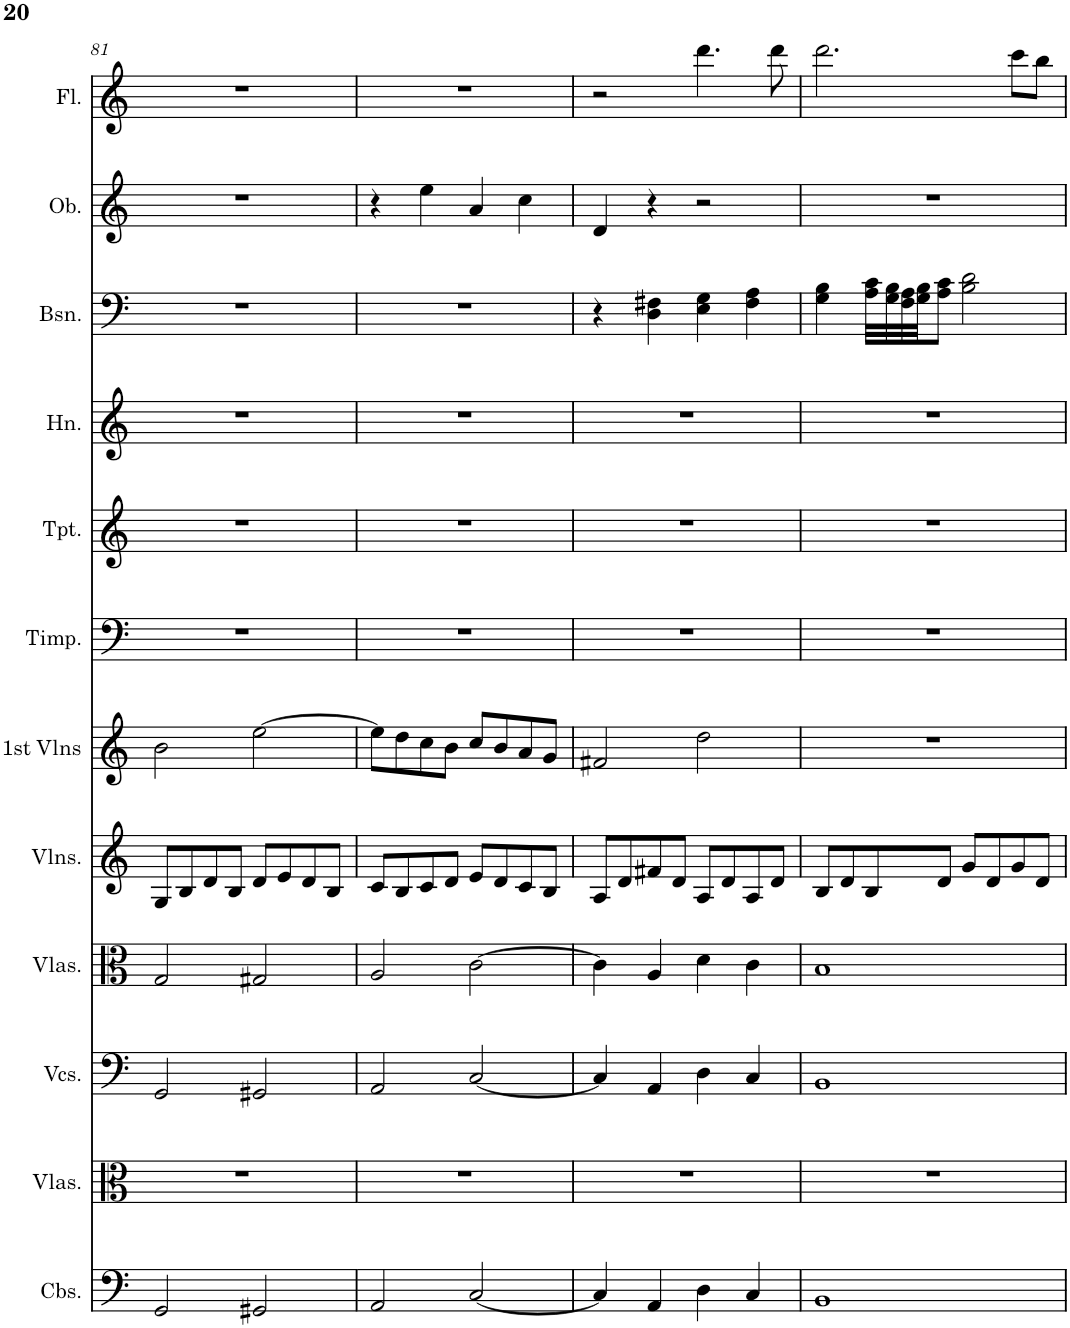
**kern	**kern	**kern	**kern	**kern	**kern	**kern	**kern	**kern	**kern	**kern	**kern
*part12	*part11	*part10	*part9	*part8	*part7	*part6	*part5	*part4	*part3	*part2	*part1
*staff12	*staff11	*staff10	*staff9	*staff8	*staff7	*staff6	*staff5	*staff4	*staff3	*staff2	*staff1
*I"Contrabasses	*I"Violas, Cello (tenor clef)	*I"Violoncellos	*I"Violas	*I"Violins	*I"1st Violins	*I"Timpani	*I"Trumpet	*I"Horn	*I"Bassoon	*I"Oboe	*I"Flute
*I'Cbs.	*I'Vlas.	*I'Vcs.	*I'Vlas.	*I'Vlns.	*I'1st Vlns	*I'Timp.	*I'Tpt.	*I'Hn.	*I'Bsn.	*I'Ob.	*I'Fl.
!!LO:PB:g=z
*clefF4	*clefC3	*clefF4	*clefC3	*clefG2	*clefG2	*clefF4	*clefG2	*clefG2	*clefF4	*clefG2	*clefG2
*Trd7c12	*	*	*	*	*	*	*Trd1c2	*Trd4c7	*	*	*
*k[]	*k[]	*k[]	*k[]	*k[]	*k[]	*k[]	*k[]	*k[]	*k[]	*k[]	*k[]
*M4/4	*M4/4	*M4/4	*M4/4	*M4/4	*M4/4	*M4/4	*M4/4	*M4/4	*M4/4	*M4/4	*M4/4
=81	=81	=81	=81	=81	=81	=81	=81	=81	=81	=81	=81
2GG/	1r	2GG/	2G/	8G/L	2b\	1r	1r	1r	1r	1r	1r
.	.	.	.	8B/	.	.	.	.	.	.	.
.	.	.	.	8d/	.	.	.	.	.	.	.
.	.	.	.	8B/J	.	.	.	.	.	.	.
2GG#X/	.	2GG#X/	2G#X/	8d/L	[2ee\	.	.	.	.	.	.
.	.	.	.	8e/	.	.	.	.	.	.	.
.	.	.	.	8d/	.	.	.	.	.	.	.
.	.	.	.	8B/J	.	.	.	.	.	.	.
=82	=82	=82	=82	=82	=82	=82	=82	=82	=82	=82	=82
2AA/	1r	2AA/	2A/	8c/L	8ee\L]	1r	1r	1r	1r	4r	1r
.	.	.	.	8B/	8dd\	.	.	.	.	.	.
.	.	.	.	8c/	8cc\	.	.	.	.	4ee\	.
.	.	.	.	8d/J	8b\J	.	.	.	.	.	.
[2C/	.	[2C/	[2c\	8e/L	8cc/L	.	.	.	.	4a/	.
.	.	.	.	8d/	8b/	.	.	.	.	.	.
.	.	.	.	8c/	8a/	.	.	.	.	4cc\	.
.	.	.	.	8B/J	8g/J	.	.	.	.	.	.
=83	=83	=83	=83	=83	=83	=83	=83	=83	=83	=83	=83
4C/]	1r	4C/]	4c\]	8A/L	2f#X/	1r	1r	1r	4r	4d/	2r
.	.	.	.	8d/	.	.	.	.	.	.	.
4AA/	.	4AA/	4A/	8f#X/	.	.	.	.	4D\ 4F#X\	4r	.
.	.	.	.	8d/J	.	.	.	.	.	.	.
4D\	.	4D\	4d\	8A/L	2dd\	.	.	.	4E\ 4G\	2r	4.ddd\
.	.	.	.	8d/	.	.	.	.	.	.	.
4C/	.	4C/	4c\	8A/	.	.	.	.	4F#\ 4A\	.	.
.	.	.	.	8d/J	.	.	.	.	.	.	8ddd\
=84	=84	=84	=84	=84	=84	=84	=84	=84	=84	=84	=84
1BB	1r	1BB	1B	8B/L	1r	1r	1r	1r	4G\ 4B\	1r	2.ddd\
.	.	.	.	8d/	.	.	.	.	.	.	.
.	.	.	.	8B/	.	.	.	.	32A\ 32c\LLL	.	.
.	.	.	.	.	.	.	.	.	32G\ 32B\	.	.
.	.	.	.	.	.	.	.	.	32F\ 32A\	.	.
.	.	.	.	.	.	.	.	.	32G\ 32B\JJ	.	.
.	.	.	.	8d/J	.	.	.	.	8A\ 8c\J	.	.
.	.	.	.	8g/L	.	.	.	.	2B\ 2d\	.	.
.	.	.	.	8d/	.	.	.	.	.	.	.
.	.	.	.	8g/	.	.	.	.	.	.	8ccc\L
.	.	.	.	8d/J	.	.	.	.	.	.	8bb\J
=	=	=	=	=	=	=	=	=	=	=	=
*-	*-	*-	*-	*-	*-	*-	*-	*-	*-	*-	*-
